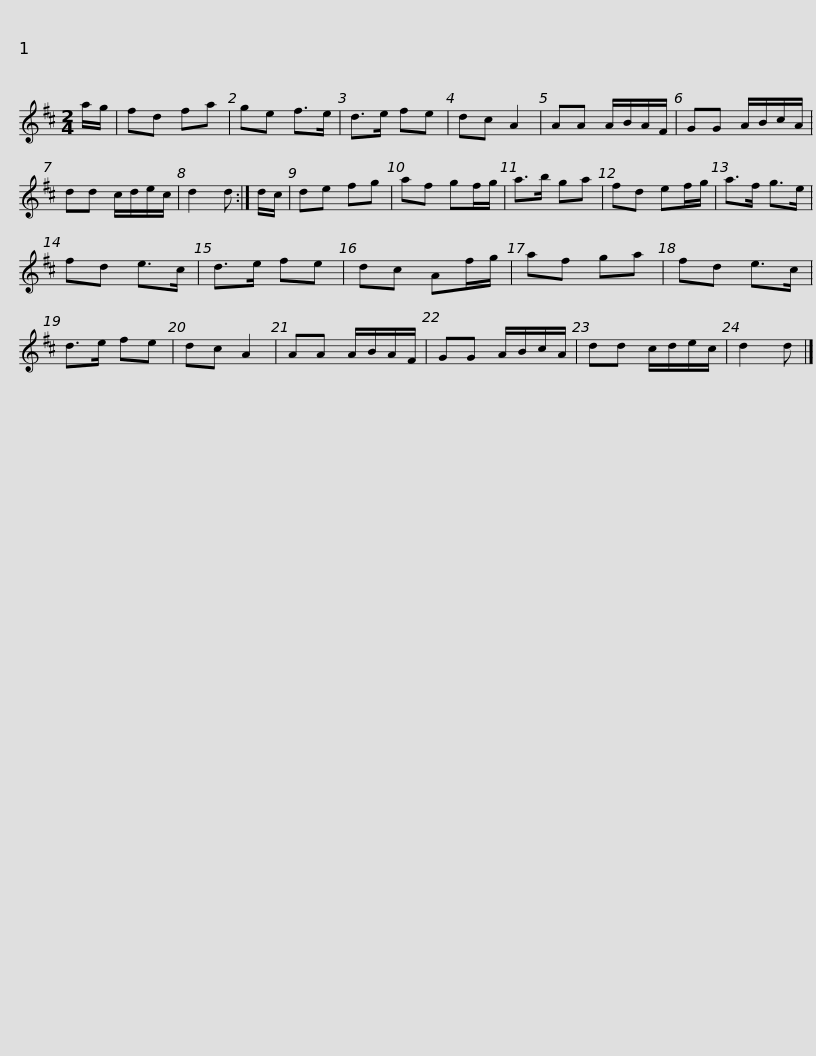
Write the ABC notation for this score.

X:1
L:1/8
M:2/4
I:linebreak $
K:D
V:1 treble
V:1
 a/g/ | fd fa | ge f>e | d>e fe | dc A2 | %5
 AA A/B/A/F/ | GG A/B/c/A/ | dd c/d/e/c/ | d2 d :| d/c/ |$ %10
 de fg | af gf/g/ | a>b ga | fd ef/g/ | a>f g>e | %15
 fd e>c | d>e fe | dc Af/g/ | af ga |$ fd e>c | %20
 d>e fe | dc A2 | AA A/B/A/F/ | GG A/B/c/A/ | dd c/d/e/c/ | %25
 d2 d |] %26
